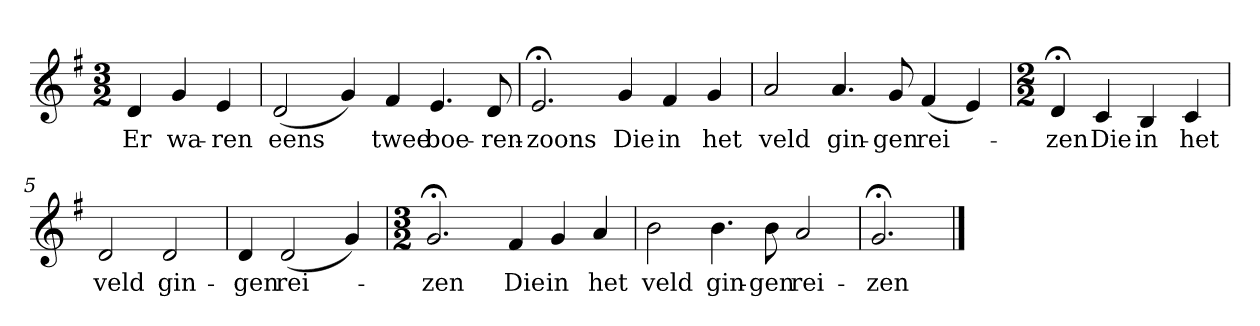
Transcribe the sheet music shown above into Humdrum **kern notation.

**kern	**text
*part1	*part1
*staff1	*staff1
*k[f#]	*
*G:	*
*M3/2	*
*MM120	*
=	=
4d	Er
4g	wa-
4e	-ren
=1	=1
(2d	eens
4g)	.
4f#	twee
4.e	boe-
8d	-ren-
=2	=2
2.e;<	-zoons
4g	Die
4f#	in
4g	het
=3	=3
2a	veld
4.a	gin-
8g	-gen
(4f#	rei-
4e)	.
=4	=4
*M2/2	*
4d;<	-zen
4c	Die
4B	in
4c	het
=5	=5
2d	veld
2d	gin-
=6	=6
4d	-gen
(2d	rei-
4g)	.
=7	=7
*M3/2	*
2.g;<	-zen
4f#	Die
4g	in
4a	het
=8	=8
2b	veld
4.b	gin-
8b	-gen
2a	rei-
=9	=9
2.g;<	-zen
==	==
*-	*-
